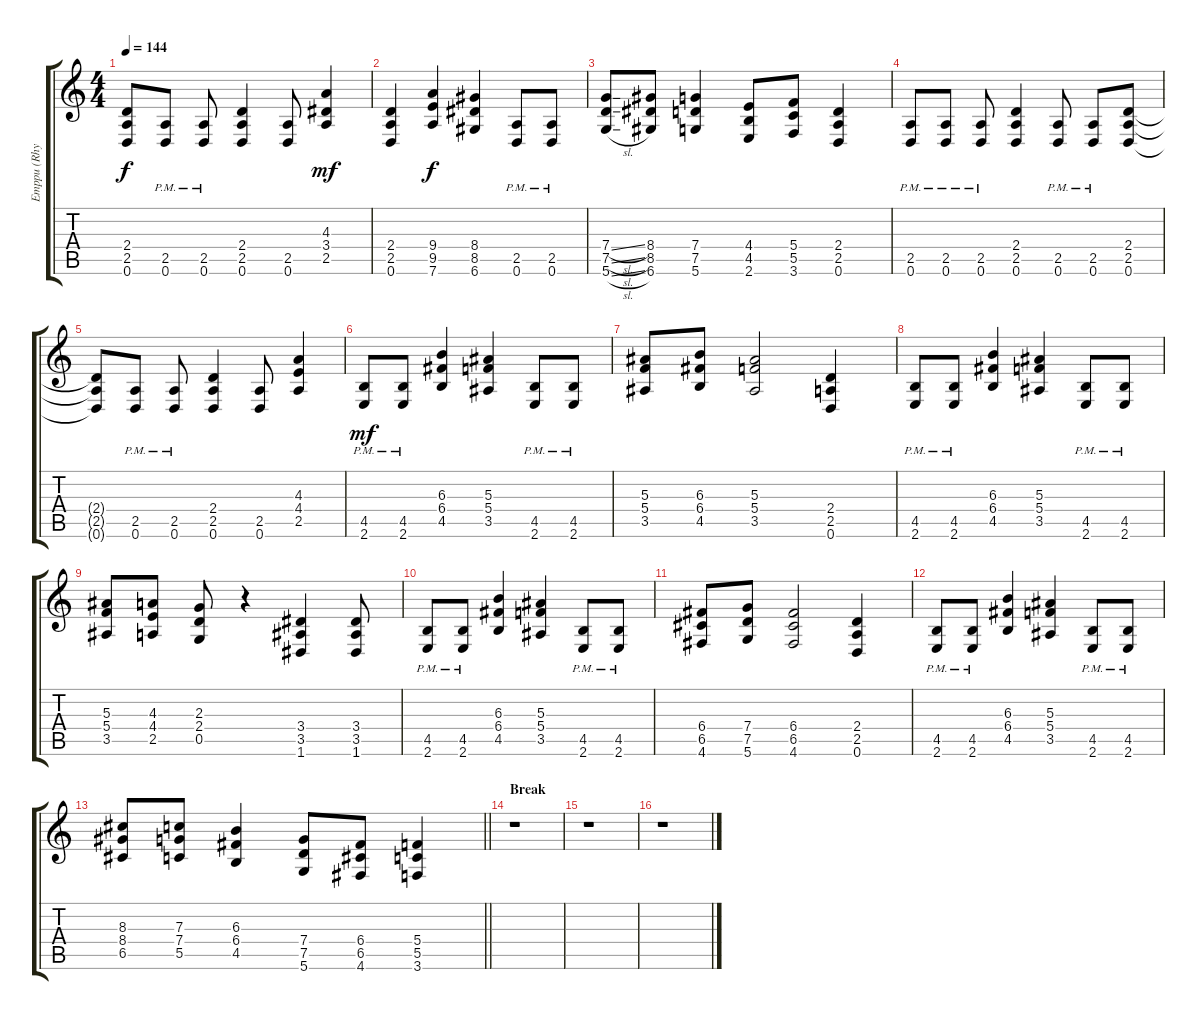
\track ("Emppu (Rhytm)" "Emppu (Rhy") {instrument overdrivenguitar}
\staff {score tabs}
\tuning (D4 A3 F3 C3 G2 D2) {hide}
\ts (4 4)
\tempo 144
\clef g2
\ks c
(2.4{t} 2.5{t} 0.6{t}).8{dy f} (2.5{pm} 0.6{pm}).8 (2.5{pm} 0.6{pm}).8 (2.4 2.5 0.6).4 (2.5 0.6).8 (4.3 3.4 2.5).4{dy mf} |
(2.4 2.5 0.6).4 (9.4 9.5 7.6).4{dy f} (8.4 8.5 6.6).4 (2.5{pm} 0.6{pm}).8 (2.5{pm} 0.6{pm}).8 |
(7.4{sl} 7.5{sl} 5.6{sl}).8 (8.4 8.5 6.6).8 (7.4 7.5 5.6).4 (4.4 4.5 2.6).8 (5.4 5.5 3.6).8 (2.4 2.5 0.6).4 |
(2.5{pm} 0.6{pm}).8 (2.5{pm} 0.6{pm}).8 (2.5{pm} 0.6{pm}).8 (2.4 2.5 0.6).4 (2.5{pm} 0.6{pm}).8 (2.5{pm} 0.6{pm}).8 (2.4 2.5 0.6).8 |
(2.4{t} 2.5{t} 0.6{t}).8 (2.5{pm} 0.6{pm}).8 (2.5{pm} 0.6{pm}).8 (2.4 2.5 0.6).4 (2.5 0.6).8 (4.3 4.4 2.5).4 |
(4.5{pm} 2.6{pm}).8{dy mf} (4.5{pm} 2.6{pm}).8 (6.3 6.4 4.5).4 (5.3 5.4 3.5).4 (4.5{pm} 2.6{pm}).8 (4.5{pm} 2.6{pm}).8 |
(5.3 5.4 3.5).8 (6.3 6.4 4.5).8 (5.3 5.4 3.5).2 (2.4 2.5 0.6).4 |
(4.5{pm} 2.6{pm}).8 (4.5{pm} 2.6{pm}).8 (6.3 6.4 4.5).4 (5.3 5.4 3.5).4 (4.5{pm} 2.6{pm}).8 (4.5{pm} 2.6{pm}).8 |
(5.3 5.4 3.5).8 (4.3 4.4 2.5).8 (2.3 2.4 0.5).8 r.4 (3.4 3.5 1.6).4 (3.4 3.5 1.6).8 |
(4.5{pm} 2.6{pm}).8 (4.5{pm} 2.6{pm}).8 (6.3 6.4 4.5).4 (5.3 5.4 3.5).4 (4.5{pm} 2.6{pm}).8 (4.5{pm} 2.6{pm}).8 |
(6.4 6.5 4.6).8 (7.4 7.5 5.6).8 (6.4 6.5 4.6).2 (2.4 2.5 0.6).4 |
(4.5{pm} 2.6{pm}).8 (4.5{pm} 2.6{pm}).8 (6.3 6.4 4.5).4 (5.3 5.4 3.5).4 (4.5{pm} 2.6{pm}).8 (4.5{pm} 2.6{pm}).8 |
\barLineRight lightlight
(8.3 8.4 6.5).8 (7.3 7.4 5.5).8 (6.3 6.4 4.5).4 (7.4 7.5 5.6).8 (6.4 6.5 4.6).8 (5.4 5.5 3.6).4 |
\section ("" "Break")
r.1 |
r.1 |
r.1
